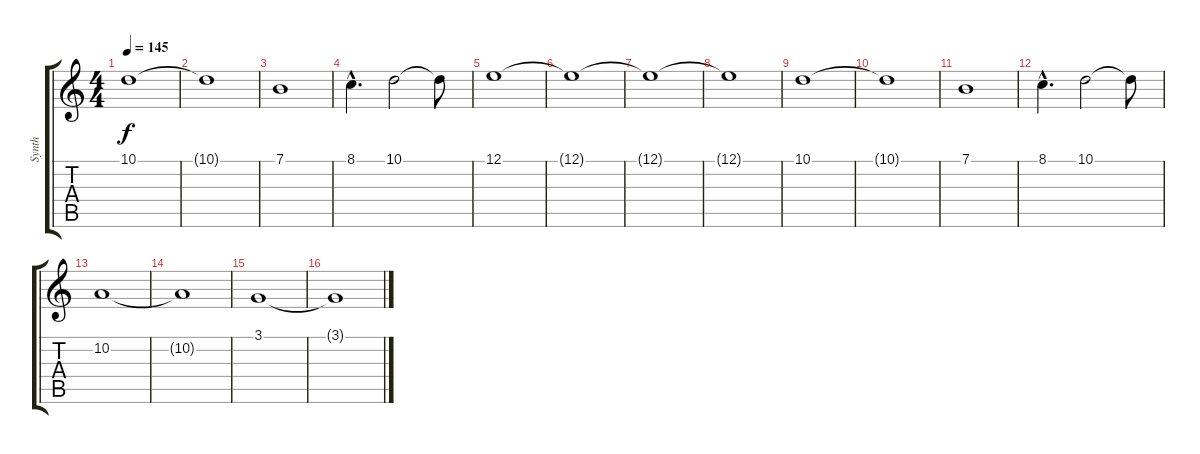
\track ("Synth" "Synth") {instrument stringensemble1}
\staff {score tabs}
\tuning (E4 B3 G3 D3 A2 E2) {hide}
\ts (4 4)
\tempo 145
\clef g2
\ks c
10.1.1{dy f} |
10.1{t}.1 |
7.1.1 |
8.1{hac}.4{d} 10.1.2 10.1{t}.8 |
12.1.1 |
12.1{t}.1 |
12.1{t}.1 |
12.1{t}.1 |
10.1.1 |
10.1{t}.1 |
7.1.1 |
8.1{hac}.4{d} 10.1.2 10.1{t}.8 |
10.2.1 |
10.2{t}.1 |
3.1.1 |
3.1{t}.1
